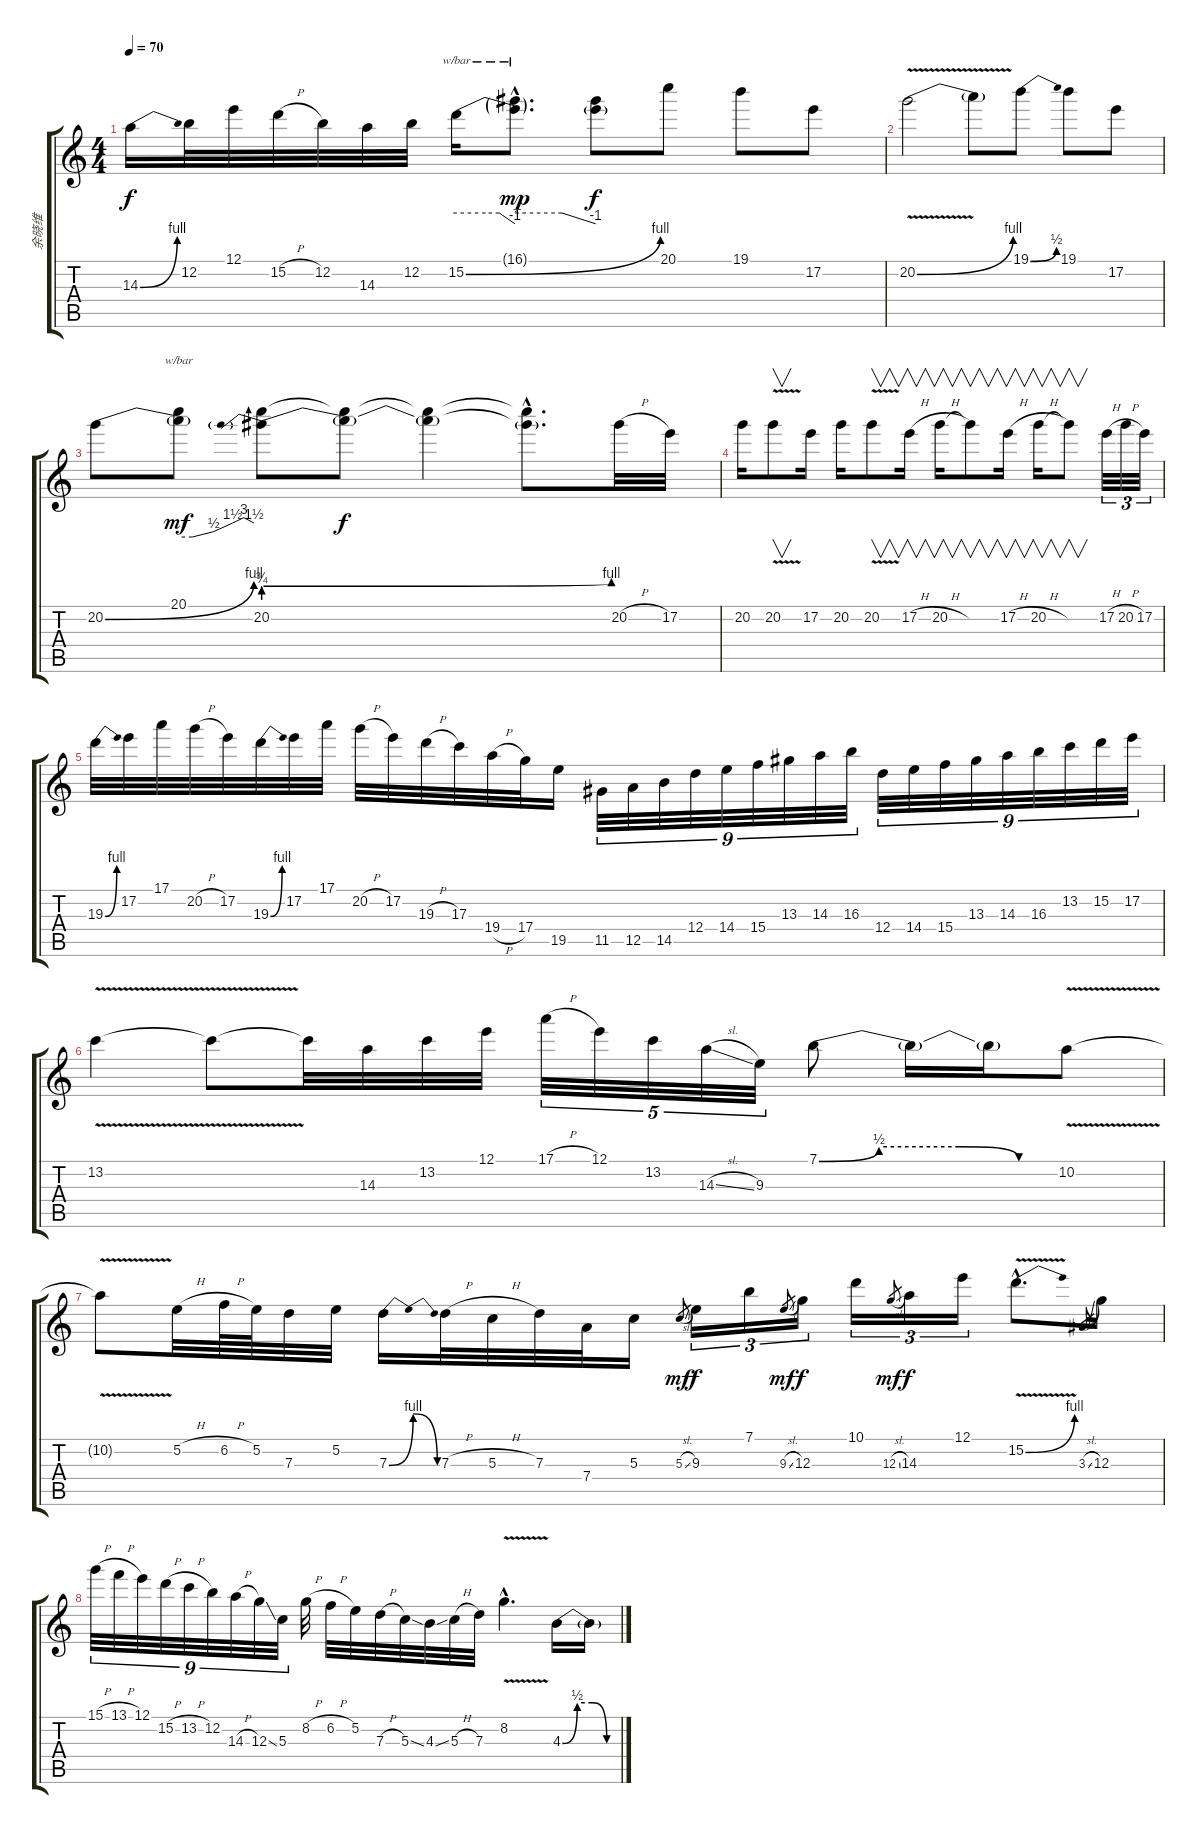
\track ("余晓维" "余晓维") {instrument distortionguitar}
\staff {score tabs}
\tuning (E4 B3 G3 D3 A2 E2) {hide}
\ts (4 4)
\tempo 70
\clef g2
\ks c
14.3{be (bend 0 0 60 4)}.16{dy f} 12.2.32 12.1.32 15.2{h}.32 12.2.32 14.3.32 12.2.32 15.2{be (bend 0 0 60 4)}.16{tbe (custom default 0 0 30 0 44 0 60 -4)} (16.1{g hac} 15.2{hac t}).8{d tbe (custom default 0 0 35 0 60 -4) dy mp} (16.1{t} 15.2{t}).8{dy f} 20.1.8 19.1.8 17.2.8 |
20.2{be (bend 0 0 60 4) v}.2 20.2{t}.8 19.1{be (bend 0 0 60 2)}.8 19.1.8 17.2.8 |
20.2{be (bend 0 0 60 4)}.8 (20.1 20.2{t}).8{tbe (custom default 0 0 11 0 28 2 43 6 52 12 60 6) dy mf} (20.1{t} 20.2{be (prebendbend 0 3 60 4)}).8 (20.1{t} 20.2{t}).8{dy f} (20.1{t} 20.2{t}).4 (20.1{hac t} 20.2{hac t}).8{d} 20.2{h}.32 17.2.32 |
20.2.16 20.2{v}.8{v} 17.2.16 20.2.16 20.2{v}.8{v} 17.2{h}.16{v} 20.2{h}.16{v} 20.2{t}.8{v} 17.2{h}.16{v} 20.2{h}.16{v} 20.2{t}.8{v} 17.2{h}.32{tu (3 2)} 20.2{h}.32{tu (3 2)} 17.2.32{tu (3 2)} |
19.3{be (bend 0 0 60 4)}.32 17.2.32 17.1.32 20.2{h}.32 17.2.32 19.3{be (bend 0 0 60 4)}.32 17.2.32 17.1.32 20.2{h}.32 17.2.32 19.3{h}.32 17.3.32 19.4{h}.32 17.4.32 19.5.16 11.5.32{tu (9 8)} 12.5.32{tu (9 8)} 14.5.32{tu (9 8)} 12.4.32{tu (9 8)} 14.4.32{tu (9 8)} 15.4.32{tu (9 8)} 13.3.32{tu (9 8)} 14.3.32{tu (9 8)} 16.3.32{tu (9 8)} 12.4.32{tu (9 8)} 14.4.32{tu (9 8)} 15.4.32{tu (9 8)} 13.3.32{tu (9 8)} 14.3.32{tu (9 8)} 16.3.32{tu (9 8)} 13.2.32{tu (9 8)} 15.2.32{tu (9 8)} 17.2.32{tu (9 8)} |
13.2{v}.4 13.2{t}.8 13.2{t}.32 14.3.32 13.2.32 12.1.32 17.1{h}.32{tu (5 4)} 12.1.32{tu (5 4)} 13.2.32{tu (5 4)} 14.3{sl}.32{tu (5 4)} 9.3.32{tu (5 4)} 7.1{be (custom 0 0 15 2 35 2 50 0 60 0)}.8 7.1{t}.16 7.1{t}.16 10.2{v}.8 |
10.2{t}.8 5.2{h}.32 6.2{h}.64 5.2.64 7.3.32 5.2.32 7.3{be (bendrelease 0 0 15 4 45 4 60 0)}.16 7.3{h}.32 5.3{h}.32 7.3.32 7.4.32 5.3.16 5.3{sl}.8{gr dy mf} 9.3.16{tu (3 2) dy f} 7.1.16{tu (3 2)} 9.3{sl}.8{gr dy mf} 12.3.16{tu (3 2) dy f} 10.1.16{tu (3 2)} 12.3{sl}.8{gr dy mf} 14.3.16{tu (3 2) dy f} 12.1.16{tu (3 2)} 15.2{be (bend 0 0 60 4) v hac}.8{d} 3.3{sl}.8{gr} 12.3.16 |
15.1{h}.32{tu (9 8)} 13.1{h}.32{tu (9 8)} 12.1.32{tu (9 8)} 15.2{h}.32{tu (9 8)} 13.2{h}.32{tu (9 8)} 12.2.32{tu (9 8)} 14.3{h}.32{tu (9 8)} 12.3{ss}.32{tu (9 8)} 5.3.32{tu (9 8)} 8.2{h}.32 6.2{h}.32 5.2.32 7.3{h}.32 5.3{ss}.32 4.3{ss}.32 5.3{h}.32 7.3.32 8.2{v hac}.4{d} 4.3{be (custom 0 0 15 2 30 2 45 0 60 0)}.16 4.3{t}.16
